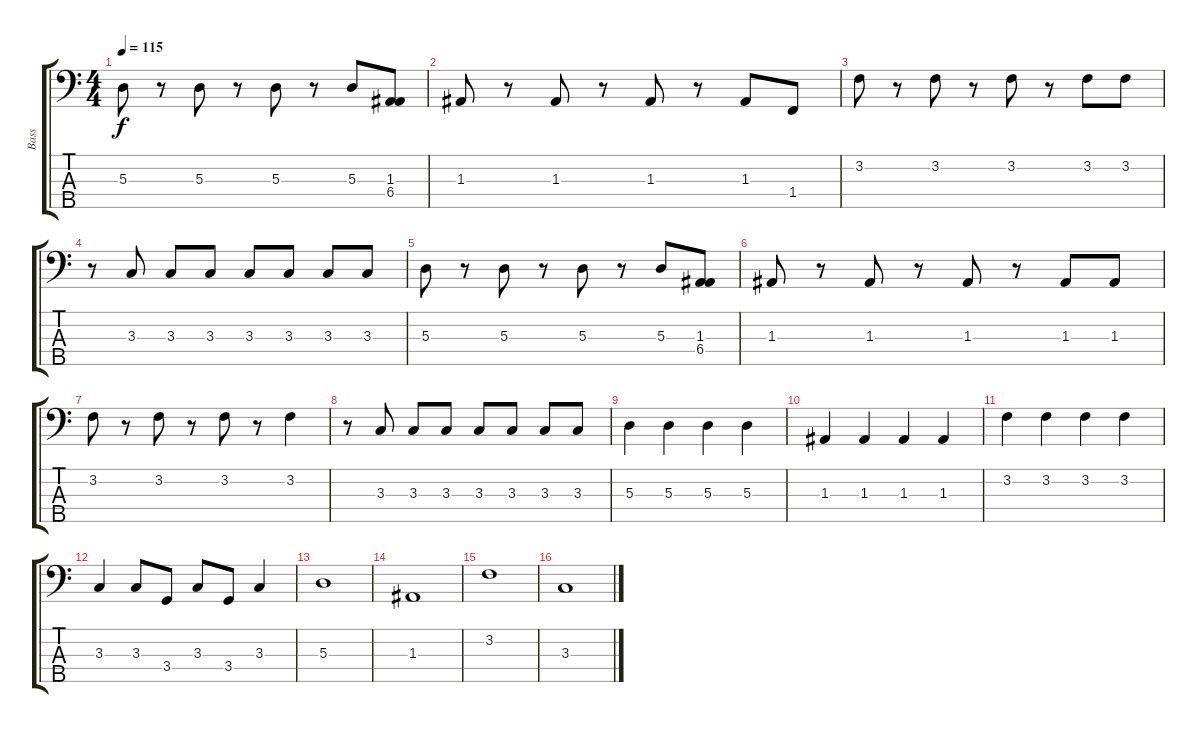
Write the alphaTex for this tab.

\track ("Bass" "Bass") {instrument electricbassfinger}
\staff {score tabs}
\tuning (G2 D2 A1 E1 B0) {hide}
\ts (4 4)
\tempo 115
\clef f4
\ks c
5.3.8{dy f} r.8 5.3.8 r.8 5.3.8 r.8 5.3.8 (1.3 6.4).8 |
1.3.8 r.8 1.3.8 r.8 1.3.8 r.8 1.3.8 1.4.8 |
3.2.8 r.8 3.2.8 r.8 3.2.8 r.8 3.2.8 3.2.8 |
r.8 3.3.8 3.3.8 3.3.8 3.3.8 3.3.8 3.3.8 3.3.8 |
5.3.8 r.8 5.3.8 r.8 5.3.8 r.8 5.3.8 (1.3 6.4).8 |
1.3.8 r.8 1.3.8 r.8 1.3.8 r.8 1.3.8 1.3.8 |
3.2.8 r.8 3.2.8 r.8 3.2.8 r.8 3.2.4 |
r.8 3.3.8 3.3.8 3.3.8 3.3.8 3.3.8 3.3.8 3.3.8 |
5.3.4 5.3.4 5.3.4 5.3.4 |
1.3.4 1.3.4 1.3.4 1.3.4 |
3.2.4 3.2.4 3.2.4 3.2.4 |
3.3.4 3.3.8 3.4.8 3.3.8 3.4.8 3.3.4 |
5.3.1 |
1.3.1 |
3.2.1 |
3.3.1
